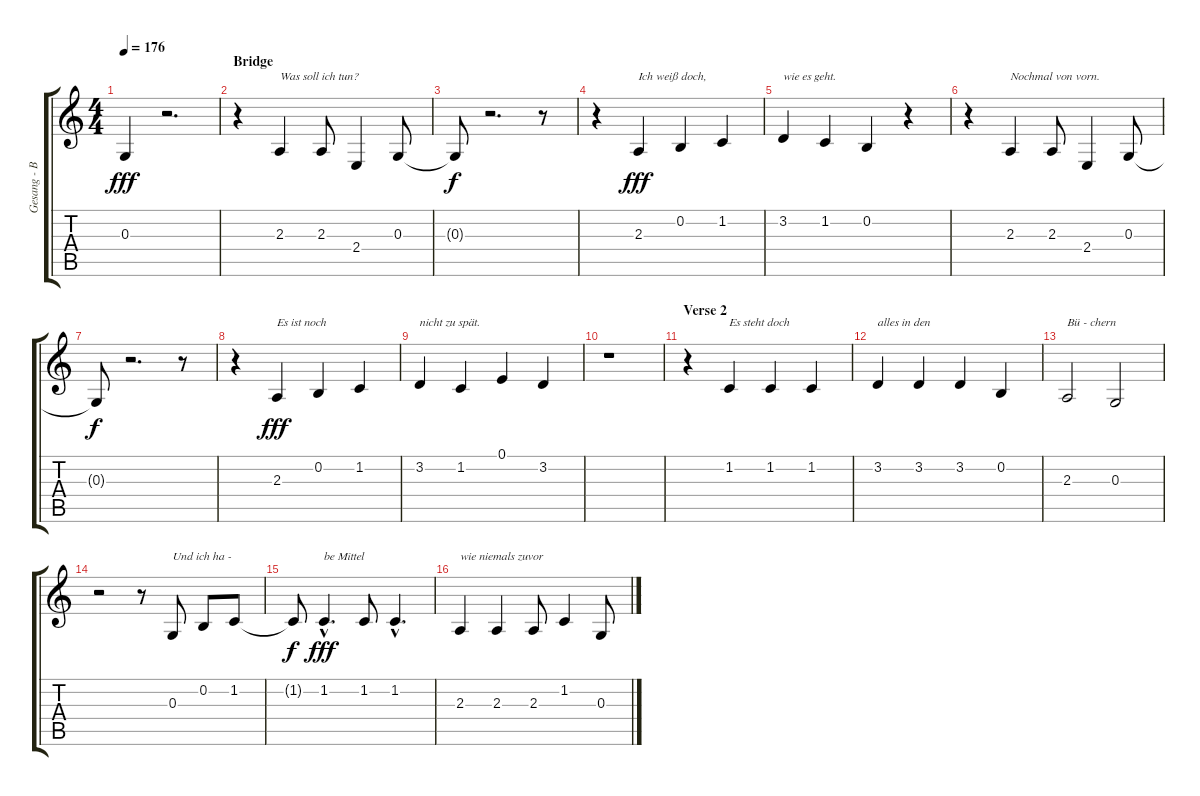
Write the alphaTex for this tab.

\track ("Gesang - Bela B." "Gesang - B") {instrument lead8bassandlead}
\staff {score tabs}
\tuning (E4 B3 G3 D3 A2 E2) {hide}
\ts (4 4)
\tempo 176
\clef g2
\ks c
0.3.4{dy fff} r.2{d} |
\section ("" "Bridge")
r.4 2.3.4{txt "Was soll ich tun?"} 2.3.8 2.4.4 0.3.8 |
0.3{t}.8{dy f} r.2{d} r.8 |
r.4 2.3.4{txt "Ich weiß doch," dy fff} 0.2.4 1.2.4 |
3.2.4{txt "wie es geht."} 1.2.4 0.2.4 r.4 |
r.4 2.3.4{txt "Nochmal von vorn."} 2.3.8 2.4.4 0.3.8 |
0.3{t}.8{dy f} r.2{d} r.8 |
r.4 2.3.4{txt "Es ist noch" dy fff} 0.2.4 1.2.4 |
3.2.4{txt "nicht zu spät."} 1.2.4 0.1.4 3.2.4 |
r.1 |
\section ("" "Verse 2")
r.4 1.2.4{txt "Es steht doch"} 1.2.4 1.2.4 |
3.2.4{txt "alles in den"} 3.2.4 3.2.4 0.2.4 |
2.3.2{txt "Bü - chern"} 0.3.2 |
r.2 r.8 0.3.8{txt "Und ich ha -"} 0.2.8 1.2.8 |
1.2{t}.8{dy f} 1.2{hac}.4{d txt "be Mittel" dy fff} 1.2.8 1.2{hac}.4{d} |
2.3.4{txt "wie niemals zuvor"} 2.3.4 2.3.8 1.2.4 0.3.8
